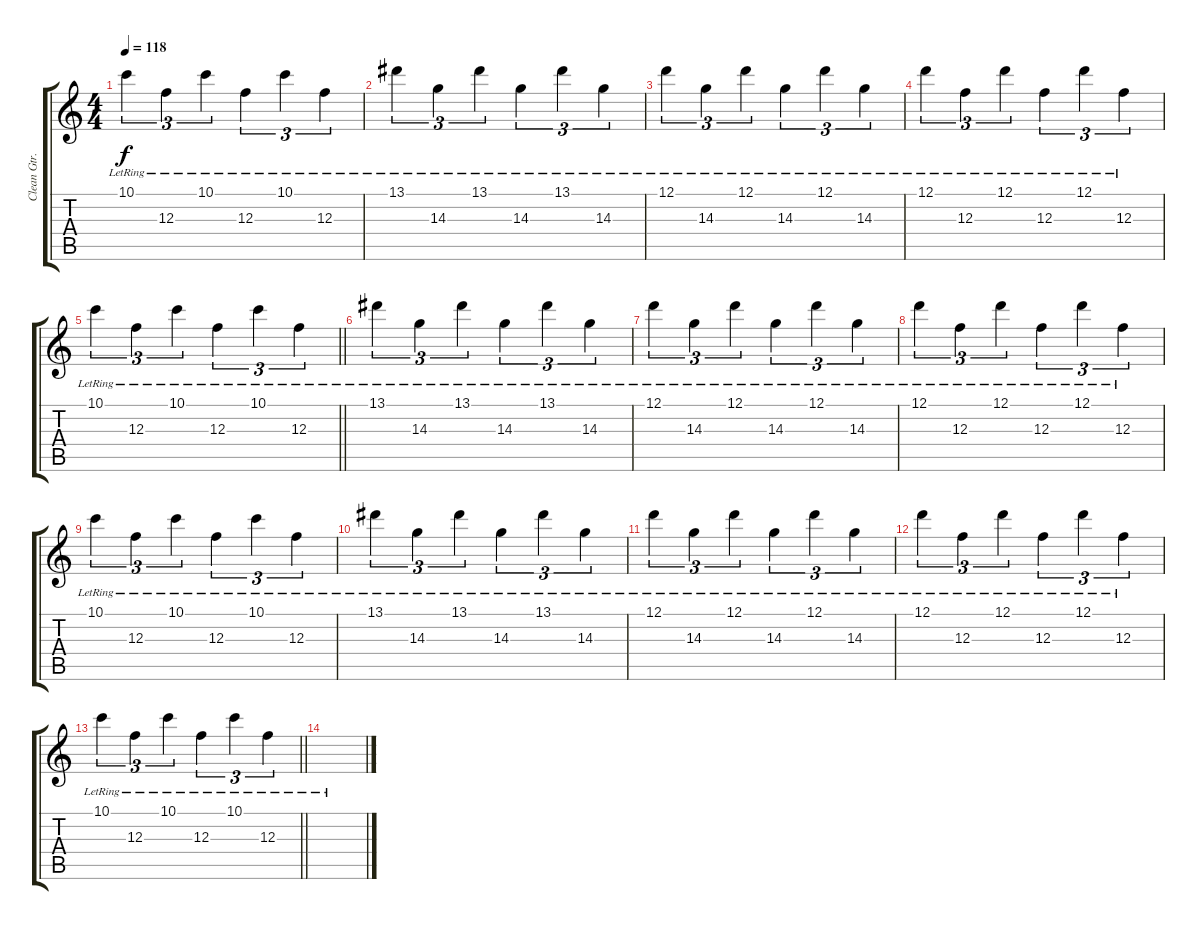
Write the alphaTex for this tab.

\track ("Clean Gtr. 1" "Clean Gtr.") {instrument electricguitarclean}
\staff {score tabs}
\tuning (D4 A3 F3 C3 G2 C2) {hide}
\ts (4 4)
\tempo 118
\clef g2
\ks c
10.1{lr}.4{tu (3 2) dy f} 12.3{lr}.4{tu (3 2)} 10.1{lr}.4{tu (3 2)} 12.3{lr}.4{tu (3 2)} 10.1{lr}.4{tu (3 2)} 12.3{lr}.4{tu (3 2)} |
13.1{lr}.4{tu (3 2)} 14.3{lr}.4{tu (3 2)} 13.1{lr}.4{tu (3 2)} 14.3{lr}.4{tu (3 2)} 13.1{lr}.4{tu (3 2)} 14.3{lr}.4{tu (3 2)} |
12.1{lr}.4{tu (3 2)} 14.3{lr}.4{tu (3 2)} 12.1{lr}.4{tu (3 2)} 14.3{lr}.4{tu (3 2)} 12.1{lr}.4{tu (3 2)} 14.3{lr}.4{tu (3 2)} |
12.1{lr}.4{tu (3 2)} 12.3{lr}.4{tu (3 2)} 12.1{lr}.4{tu (3 2)} 12.3{lr}.4{tu (3 2)} 12.1{lr}.4{tu (3 2)} 12.3{lr}.4{tu (3 2)} |
\barLineRight lightlight
10.1{lr}.4{tu (3 2)} 12.3{lr}.4{tu (3 2)} 10.1{lr}.4{tu (3 2)} 12.3{lr}.4{tu (3 2)} 10.1{lr}.4{tu (3 2)} 12.3{lr}.4{tu (3 2)} |
\section ("" "")
13.1{lr}.4{tu (3 2)} 14.3{lr}.4{tu (3 2)} 13.1{lr}.4{tu (3 2)} 14.3{lr}.4{tu (3 2)} 13.1{lr}.4{tu (3 2)} 14.3{lr}.4{tu (3 2)} |
12.1{lr}.4{tu (3 2)} 14.3{lr}.4{tu (3 2)} 12.1{lr}.4{tu (3 2)} 14.3{lr}.4{tu (3 2)} 12.1{lr}.4{tu (3 2)} 14.3{lr}.4{tu (3 2)} |
12.1{lr}.4{tu (3 2)} 12.3{lr}.4{tu (3 2)} 12.1{lr}.4{tu (3 2)} 12.3{lr}.4{tu (3 2)} 12.1{lr}.4{tu (3 2)} 12.3{lr}.4{tu (3 2)} |
10.1{lr}.4{tu (3 2)} 12.3{lr}.4{tu (3 2)} 10.1{lr}.4{tu (3 2)} 12.3{lr}.4{tu (3 2)} 10.1{lr}.4{tu (3 2)} 12.3{lr}.4{tu (3 2)} |
13.1{lr}.4{tu (3 2)} 14.3{lr}.4{tu (3 2)} 13.1{lr}.4{tu (3 2)} 14.3{lr}.4{tu (3 2)} 13.1{lr}.4{tu (3 2)} 14.3{lr}.4{tu (3 2)} |
12.1{lr}.4{tu (3 2)} 14.3{lr}.4{tu (3 2)} 12.1{lr}.4{tu (3 2)} 14.3{lr}.4{tu (3 2)} 12.1{lr}.4{tu (3 2)} 14.3{lr}.4{tu (3 2)} |
12.1{lr}.4{tu (3 2)} 12.3{lr}.4{tu (3 2)} 12.1{lr}.4{tu (3 2)} 12.3{lr}.4{tu (3 2)} 12.1{lr}.4{tu (3 2)} 12.3{lr}.4{tu (3 2)} |
\barLineRight lightlight
10.1{lr}.4{tu (3 2)} 12.3{lr}.4{tu (3 2)} 10.1{lr}.4{tu (3 2)} 12.3{lr}.4{tu (3 2)} 10.1{lr}.4{tu (3 2)} 12.3{lr}.4{tu (3 2)} |
\section ("" "")
